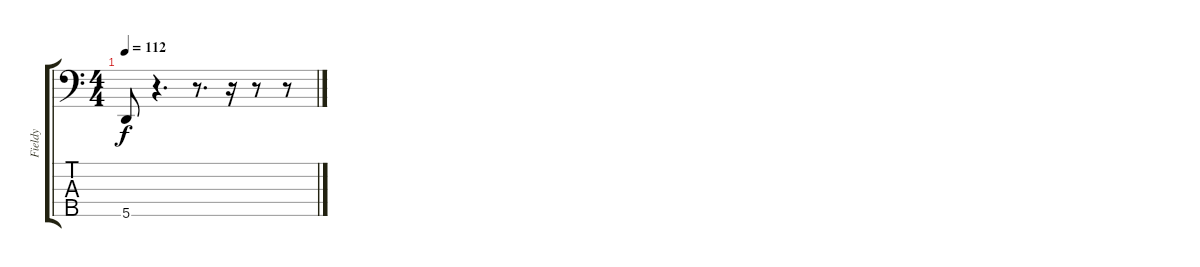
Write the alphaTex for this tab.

\track ("Fieldy" "Fieldy") {instrument slapbass1}
\staff {score tabs}
\tuning (E0 B0 G0 D0 A0) {hide}
\ts (4 4)
\tempo 112
\clef f4
\ks c
5.5.8{dy f} r.4{d} r.8{d} r.16 r.8 r.8
